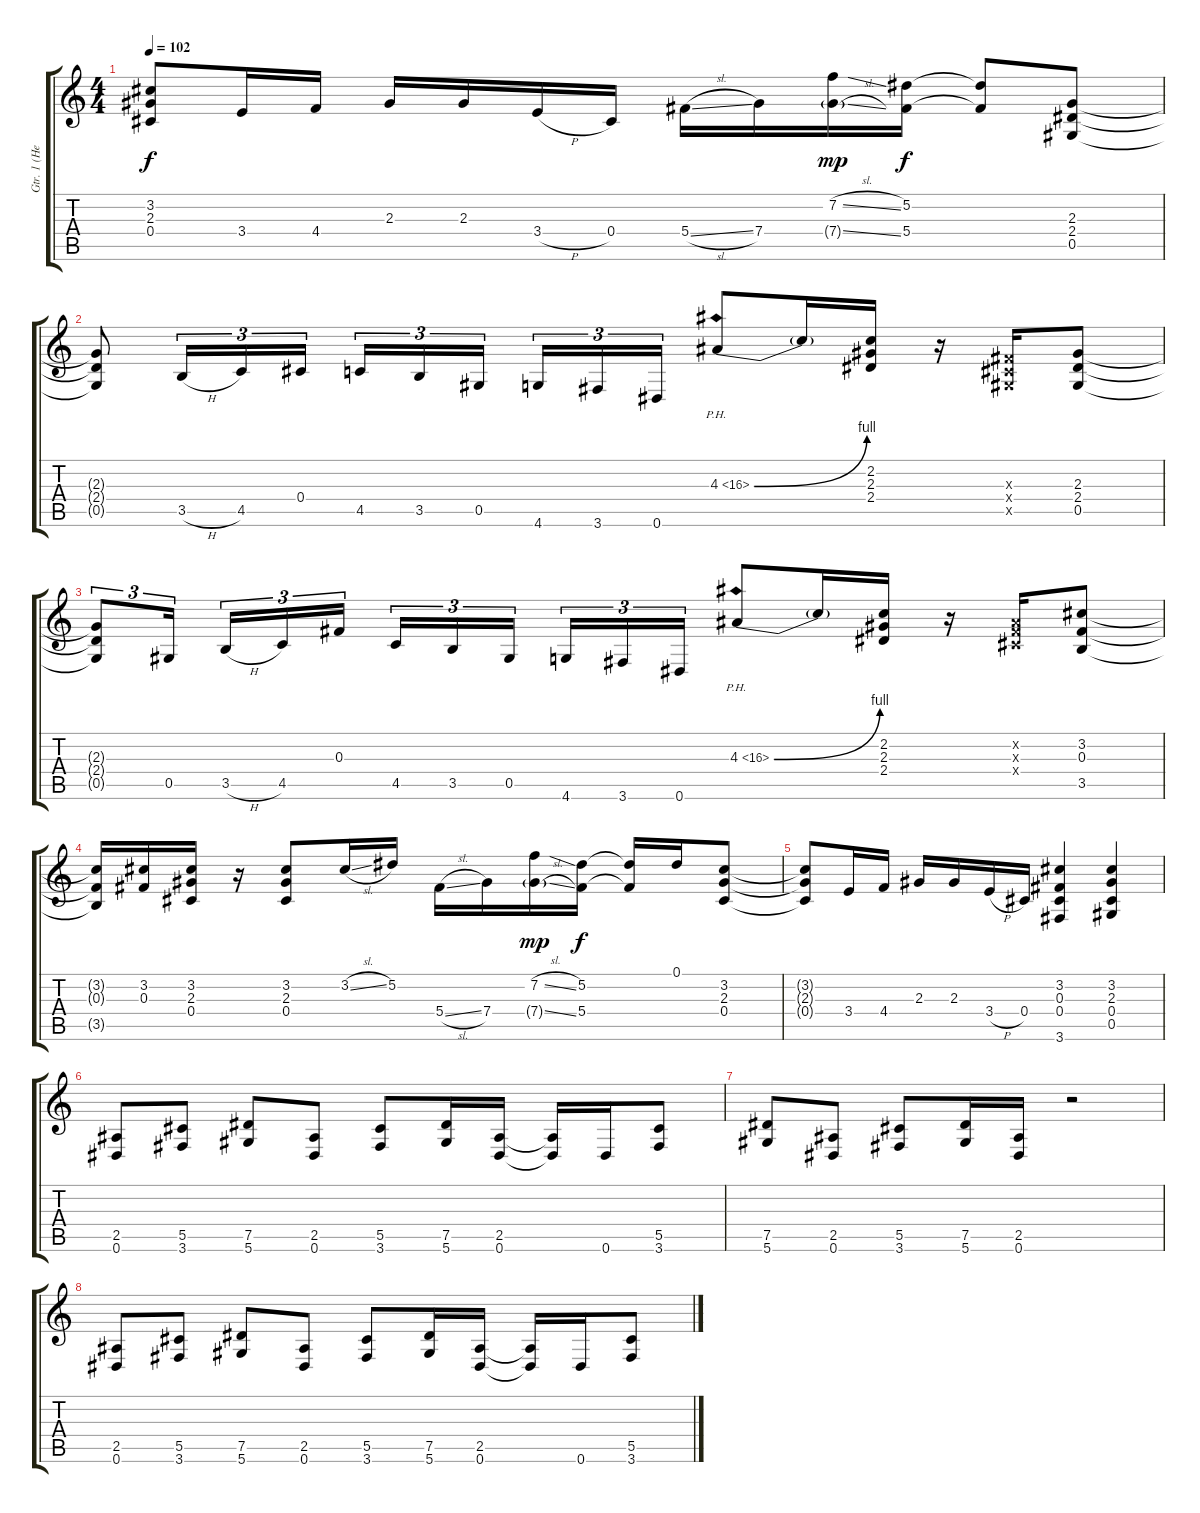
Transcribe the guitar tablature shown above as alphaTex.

\track ("Gtr. 1 (He-Man)" "Gtr. 1 (He") {instrument distortionguitar}
\staff {score tabs}
\tuning (Eb4 Bb3 Gb3 Db3 Ab2 Eb2) {hide}
\ts (4 4)
\tempo 102
\clef g2
\ks c
(3.2{t} 2.3{t} 0.4{t}).8{dy f} 3.4.16 4.4.16 2.3.16 2.3.16 3.4{h}.16 0.4.16 5.4{sl}.16 7.4.16 (7.2{sl} 7.4{sl g}).16{dy mp} (5.2 5.4).16{dy f} (5.2{t} 5.4{t}).8 (2.3 2.4 0.5).8 |
(2.3{t} 2.4{t} 0.5{t}).8 3.5{h}.16{tu (3 2)} 4.5.16{tu (3 2)} 0.4.16{tu (3 2)} 4.5.16{tu (3 2)} 3.5.16{tu (3 2)} 0.5.16{tu (3 2)} 4.6.16{tu (3 2)} 3.6.16{tu (3 2)} 0.6.16{tu (3 2)} 4.3{be (bend 0 0 60 4) ph 12}.8 4.3{t}.16 (2.2 2.3 2.4).16 r.16 (0.3{x} 0.4{x} 0.5{x}).16 (2.3 2.4 0.5).8 |
(2.3{t} 2.4{t} 0.5{t}).8{tu (3 2)} 0.5.16{tu (3 2)} 3.5{h}.16{tu (3 2)} 4.5.16{tu (3 2)} 0.3.16{tu (3 2)} 4.5.16{tu (3 2)} 3.5.16{tu (3 2)} 0.5.16{tu (3 2)} 4.6.16{tu (3 2)} 3.6.16{tu (3 2)} 0.6.16{tu (3 2)} 4.3{be (bend 0 0 60 4) ph 12}.8 4.3{t}.16 (2.2 2.3 2.4).16 r.16 (0.2{x} 0.3{x} 0.4{x}).16 (3.2 0.3 3.5).8 |
(3.2{t} 0.3{t} 3.5{t}).16 (3.2 0.3).16 (3.2 2.3 0.4).16 r.16 (3.2 2.3 0.4).8 3.2{sl}.16 5.2.16 5.4{sl}.16 7.4.16 (7.2{sl} 7.4{sl g}).16{dy mp} (5.2 5.4).16{dy f} (5.2{t} 5.4{t}).16 0.1.16 (3.2 2.3 0.4).8 |
(3.2{t} 2.3{t} 0.4{t}).8 3.4.16 4.4.16 2.3.16 2.3.16 3.4{h}.16 0.4.16 (3.2 0.3 0.4 3.6).4 (3.2 2.3 0.4 0.5).4 |
(2.5 0.6).8 (5.5 3.6).8 (7.5 5.6).8 (2.5 0.6).8 (5.5 3.6).8 (7.5 5.6).16 (2.5 0.6).16 (2.5{t} 0.6{t}).16 0.6.16 (5.5 3.6).8 |
(7.5 5.6).8 (2.5 0.6).8 (5.5 3.6).8 (7.5 5.6).16 (2.5 0.6).16 r.2 |
(2.5 0.6).8 (5.5 3.6).8 (7.5 5.6).8 (2.5 0.6).8 (5.5 3.6).8 (7.5 5.6).16 (2.5 0.6).16 (2.5{t} 0.6{t}).16 0.6.16 (5.5 3.6).8
